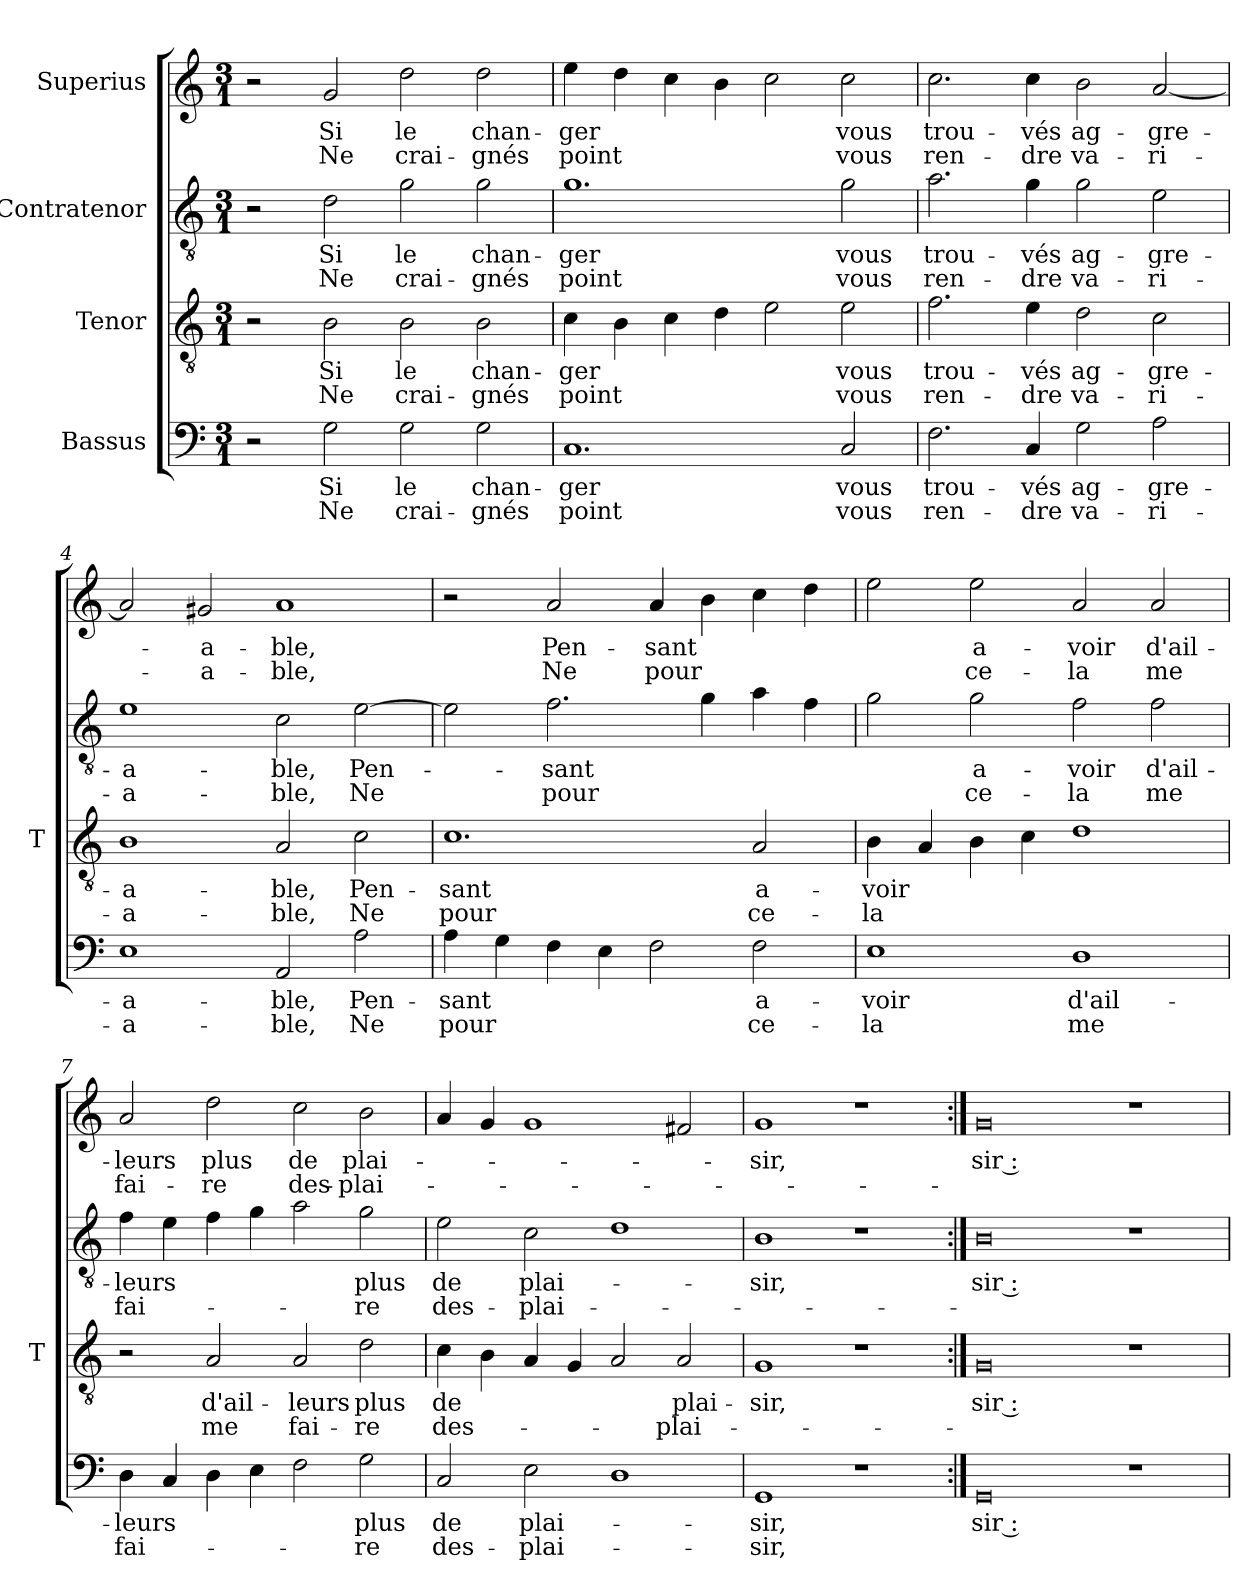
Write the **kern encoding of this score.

**kern	**text	**text	**kern	**text	**text	**kern	**text	**text	**kern	**text	**text
*part4	*part4	*part4	*part3	*part3	*part3	*part2	*part2	*part2	*part1	*part1	*part1
*staff4	*staff4	*staff4	*staff3	*staff3	*staff3	*staff2	*staff2	*staff2	*staff1	*staff1	*staff1
*I"Bassus	*	*	*I"Tenor	*	*	*I"Contratenor	*	*	*I"Superius	*	*
*	*	*	*I'T	*	*	*	*	*	*	*	*
*clefF4	*	*	*clefGv2	*	*	*clefGv2	*	*	*clefG2	*	*
*k[]	*	*	*k[]	*	*	*k[]	*	*	*k[]	*	*
*M3/1	*	*	*M3/1	*	*	*M3/1	*	*	*M3/1	*	*
=1	=1	=1	=1	=1	=1	=1	=1	=1	=1	=1	=1
2r	.	.	2r	.	.	2r	.	.	2r	.	.
2G	-Si	-Ne	2B	-Si	-Ne	2d	-Si	-Ne	2g	-Si	-Ne
2G	-le	crai-	2B	-le	crai-	2g	-le	crai-	2dd	-le	crai-
2G	chan-	-gnés	2B	chan-	-gnés	2g	chan-	-gnés	2dd	chan-	-gnés
=2	=2	=2	=2	=2	=2	=2	=2	=2	=2	=2	=2
1.C	-ger	-point	4c	-ger	-point	1.g	-ger	-point	4ee	-ger	-point
.	.	.	4B	.	.	.	.	.	4dd	.	.
.	.	.	4c	.	.	.	.	.	4cc	.	.
.	.	.	4d	.	.	.	.	.	4b	.	.
.	.	.	2e	.	.	.	.	.	2cc	.	.
2C	-vous	-vous	2e	-vous	-vous	2g	-vous	-vous	2cc	-vous	-vous
=3	=3	=3	=3	=3	=3	=3	=3	=3	=3	=3	=3
2.F	trou-	ren-	2.f	trou-	ren-	2.a	trou-	ren-	2.cc	trou-	ren-
4C	-vés	-dre	4e	-vés	-dre	4g	-vés	-dre	4cc	-vés	-dre
2G	ag-	va-	2d	ag-	va-	2g	ag-	va-	2b	ag-	va-
2A	gre-	ri-	2c	gre-	ri-	2e	gre-	ri-	[2a	gre-	ri-
=4	=4	=4	=4	=4	=4	=4	=4	=4	=4	=4	=4
1E	a-	a-	1B	a-	a-	1e	a-	a-	2a]	.	.
.	.	.	.	.	.	.	.	.	2g#X	a-	a-
2AA	-ble,	-ble,	2A	-ble,	-ble,	2c	-ble,	-ble,	1a	-ble,	-ble,
2A	Pen-	-Ne	2c	Pen-	-Ne	[2e	Pen-	-Ne	.	.	.
=5	=5	=5	=5	=5	=5	=5	=5	=5	=5	=5	=5
4A	-sant	-pour	1.c	-sant	-pour	2e]	.	.	2r	.	.
4G	.	.	.	.	.	.	.	.	.	.	.
4F	.	.	.	.	.	2.f	-sant	-pour	2a	Pen-	-Ne
4E	.	.	.	.	.	.	.	.	.	.	.
2F	.	.	.	.	.	.	.	.	4a	-sant	-pour
.	.	.	.	.	.	4g	.	.	4b	.	.
2F	a-	ce-	2A	a-	ce-	4a	.	.	4cc	.	.
.	.	.	.	.	.	4f	.	.	4dd	.	.
=6	=6	=6	=6	=6	=6	=6	=6	=6	=6	=6	=6
1E	-voir	-la	4B	-voir	-la	2g	.	.	2ee	.	.
.	.	.	4A	.	.	.	.	.	.	.	.
.	.	.	4B	.	.	2g	a-	ce-	2ee	a-	ce-
.	.	.	4c	.	.	.	.	.	.	.	.
1D	d'ail-	-me	1d	.	.	2f	-voir	-la	2a	-voir	-la
.	.	.	.	.	.	2f	d'ail-	-me	2a	d'ail-	-me
=7	=7	=7	=7	=7	=7	=7	=7	=7	=7	=7	=7
4D	-leurs	fai-	2r	.	.	4f	-leurs	fai-	2a	-leurs	fai-
4C	.	.	.	.	.	4e	.	.	.	.	.
4D	.	.	2A	d'ail-	-me	4f	.	.	2dd	-plus	-re
4E	.	.	.	.	.	4g	.	.	.	.	.
2F	.	.	2A	-leurs	fai-	2a	.	.	2cc	-de	des-
2G	-plus	-re	2d	-plus	-re	2g	-plus	-re	2b	plai-	plai-
=8	=8	=8	=8	=8	=8	=8	=8	=8	=8	=8	=8
2C	-de	des-	4c	-de	des-	2e	-de	des-	4a	.	.
.	.	.	4B	.	.	.	.	.	4g	.	.
2E	plai-	plai-	4A	.	.	2c	plai-	plai-	1g	.	.
.	.	.	4G	.	.	.	.	.	.	.	.
1D	.	.	2A	.	.	1d	.	.	.	.	.
.	.	.	2A	plai-	plai-	.	.	.	2f#X	.	.
=9	=9	=9	=9	=9	=9	=9	=9	=9	=9	=9	=9
1GG	-sir,	-sir,	1G	-sir,	.	1B	-sir,	.	1g	-sir,	.
1r	.	.	1r	.	.	1r	.	.	1r	.	.
=10:|!	=10:|!	=10:|!	=10:|!	=10:|!	=10:|!	=10:|!	=10:|!	=10:|!	=10:|!	=10:|!	=10:|!
0GG	-sir :	.	0G	-sir :	.	0B	-sir :	.	0g	-sir :	.
1r	.	.	1r	.	.	1r	.	.	1r	.	.
=	=	=	=	=	=	=	=	=	=	=	=
*-	*-	*-	*-	*-	*-	*-	*-	*-	*-	*-	*-
